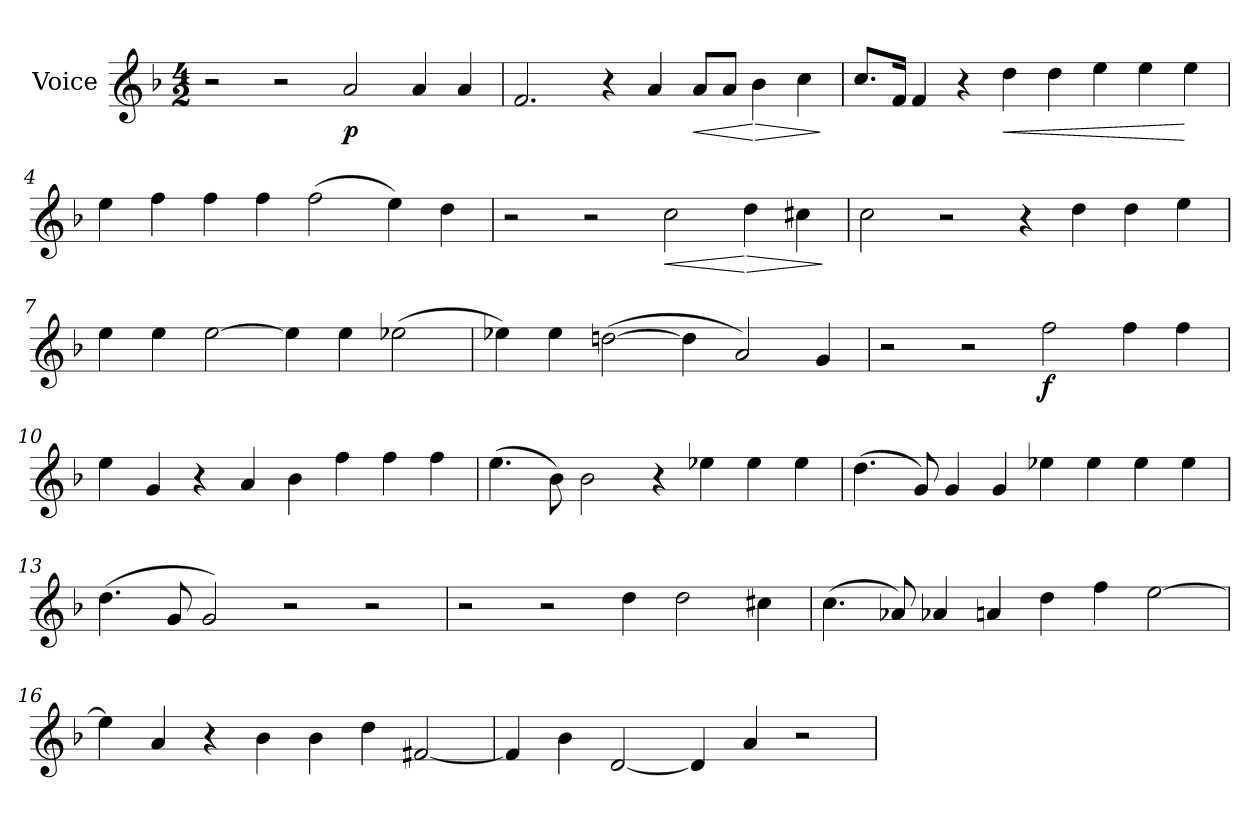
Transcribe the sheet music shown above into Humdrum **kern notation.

**kern	**dynam
*part1	*part1
*staff1	*staff1
*I"Voice	*
*clefG2	*
*k[b-]	*
*F:	*
*M4/2	*
=1	=1
2r	.
2r	.
!	!LO:DY:b
2a/	p
4a/	.
4a/	.
=2	=2
2.f/	.
4r	.
4a/	.
!	!LO:HP:b
8a/L	<
8a/J	.
!	!LO:HP:n=1:b
4b-\	[ >
4cc\	.
.	]
=3	=3
8.cc/L	.
16f/Jk	.
4f/	.
4r	.
!	!LO:HP:b
4dd\	<
4dd\	.
4ee\	.
4ee\	.
4ee\	[
=4	=4
4ee\	.
4ff\	.
4ff\	.
4ff\	.
(>2ff\	.
4ee\)	.
4dd\	.
!!LO:LB:g=z
=5	=5
2r	.
2r	.
!	!LO:HP:b
2cc\	<
!	!LO:HP:n=1:b
4dd\	[ >
4cc#Xi\	.
.	]
=6	=6
2cc\	.
2r	.
4r	.
4dd\	.
4dd\	.
4ee\	.
=7	=7
4ee\	.
4ee\	.
[2ee\	.
4ee\]	.
4ee\	.
(>2ee-Xi\	.
=8	=8
4ee-X\)	.
4ee-\	.
(>[2ddn\	.
4dd\]	.
2a/)	.
4g/	.
!!LO:LB:g=z
=9	=9
2r	.
2r	.
!	!LO:DY:b
2ff\	f
4ff\	.
4ff\	.
=10	=10
4ee\	.
4g/	.
4r	.
4a/	.
4b-\	.
4ff\	.
4ff\	.
4ff\	.
=11	=11
(>4.ee\	.
8b-\)	.
2b-\	.
4r	.
4ee-X\	.
4ee-\	.
4ee-\	.
=12	=12
(>4.dd\	.
8g/)	.
4g/	.
4g/	.
4ee-X\	.
4ee-\	.
4ee-\	.
4ee-\	.
!!LO:LB:g=z
=13	=13
(>4.dd\	.
8g/	.
2g/)	.
2r	.
2r	.
=14	=14
2r	.
2r	.
4dd\	.
2dd\	.
4cc#Xi\	.
=15	=15
(>4.cc\	.
8a-Xi/)	.
4a-Xi/	.
4a/	.
4dd\	.
4ff\	.
[2ee\	.
=16	=16
4ee\]	.
4a/	.
4r	.
4b-\	.
4b-\	.
4dd\	.
[2f#X/	.
!!LO:LB:g=z
=17	=17
4f#/]	.
4b-\	.
[2d/	.
4d/]	.
4a/	.
2r	.
=	=
*-	*-
